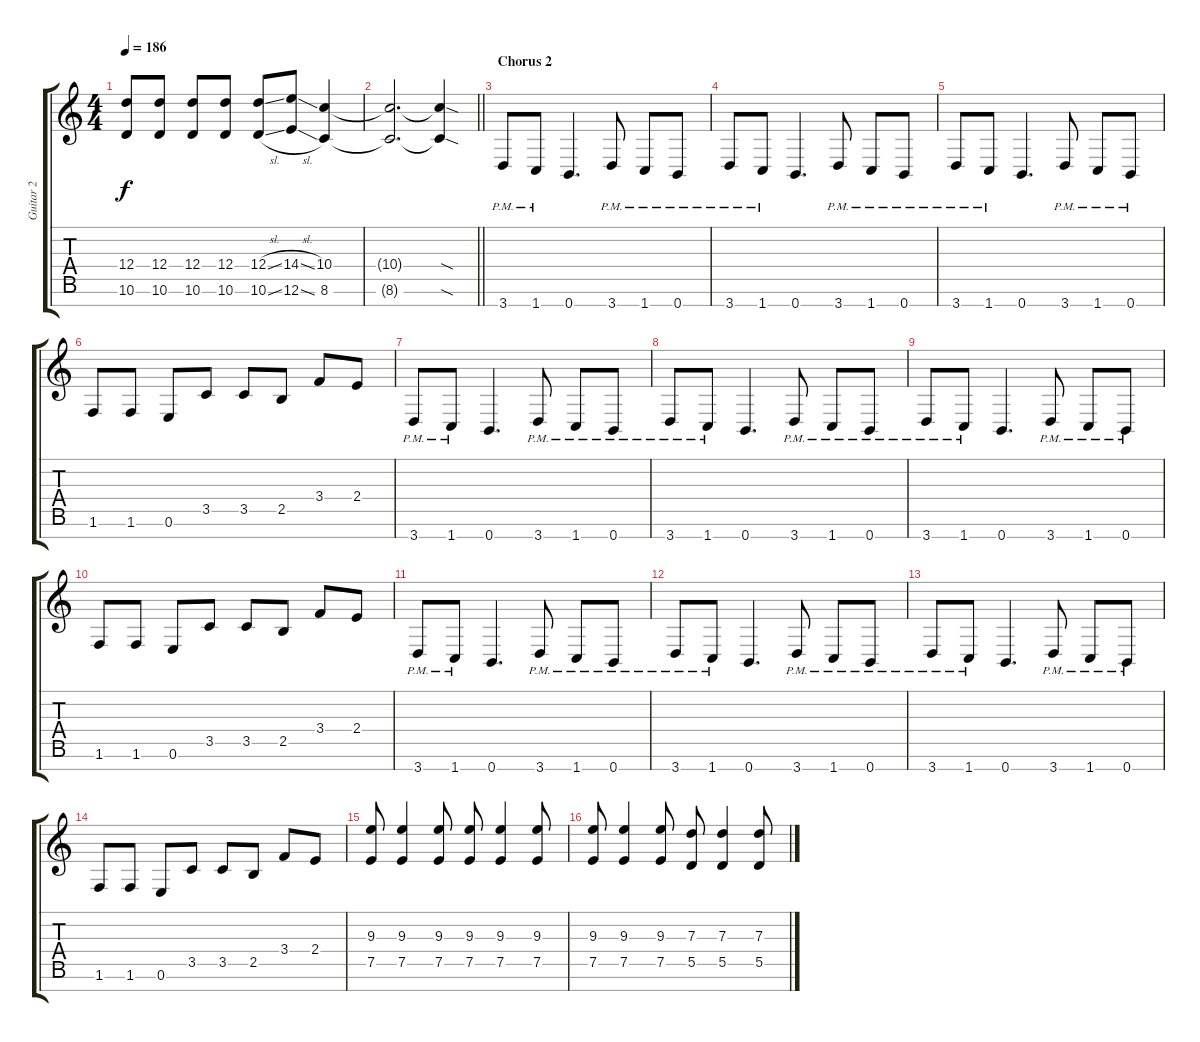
\track ("Guitar 2" "Guitar 2") {instrument distortionguitar}
\staff {score tabs}
\tuning (E4 B3 G3 D3 A2 E2 B1) {hide}
\ts (4 4)
\tempo 186
\clef g2
\ks c
(12.4 10.6).8{dy f} (12.4 10.6).8 (12.4 10.6).8 (12.4 10.6).8 (12.4{sl} 10.6{sl}).8 (14.4{sl} 12.6{sl}).8 (10.4 8.6).4 |
\barLineRight lightlight
(10.4{t} 8.6{t}).2{d} (10.4{sod t} 8.6{sod t}).4 |
\section ("" "Chorus 2")
3.7{pm}.8 1.7{pm}.8 0.7.4{d} 3.7{pm}.8 1.7{pm}.8 0.7{pm}.8 |
3.7{pm}.8 1.7{pm}.8 0.7.4{d} 3.7{pm}.8 1.7{pm}.8 0.7{pm}.8 |
3.7{pm}.8 1.7{pm}.8 0.7.4{d} 3.7{pm}.8 1.7{pm}.8 0.7{pm}.8 |
1.6.8 1.6.8 0.6.8 3.5.8 3.5.8 2.5.8 3.4.8 2.4.8 |
3.7{pm}.8 1.7{pm}.8 0.7.4{d} 3.7{pm}.8 1.7{pm}.8 0.7{pm}.8 |
3.7{pm}.8 1.7{pm}.8 0.7.4{d} 3.7{pm}.8 1.7{pm}.8 0.7{pm}.8 |
3.7{pm}.8 1.7{pm}.8 0.7.4{d} 3.7{pm}.8 1.7{pm}.8 0.7{pm}.8 |
1.6.8 1.6.8 0.6.8 3.5.8 3.5.8 2.5.8 3.4.8 2.4.8 |
3.7{pm}.8 1.7{pm}.8 0.7.4{d} 3.7{pm}.8 1.7{pm}.8 0.7{pm}.8 |
3.7{pm}.8 1.7{pm}.8 0.7.4{d} 3.7{pm}.8 1.7{pm}.8 0.7{pm}.8 |
3.7{pm}.8 1.7{pm}.8 0.7.4{d} 3.7{pm}.8 1.7{pm}.8 0.7{pm}.8 |
1.6.8 1.6.8 0.6.8 3.5.8 3.5.8 2.5.8 3.4.8 2.4.8 |
(9.3 7.5).8 (9.3 7.5).4 (9.3 7.5).8 (9.3 7.5).8 (9.3 7.5).4 (9.3 7.5).8 |
(9.3 7.5).8 (9.3 7.5).4 (9.3 7.5).8 (7.3 5.5).8 (7.3 5.5).4 (7.3 5.5).8
